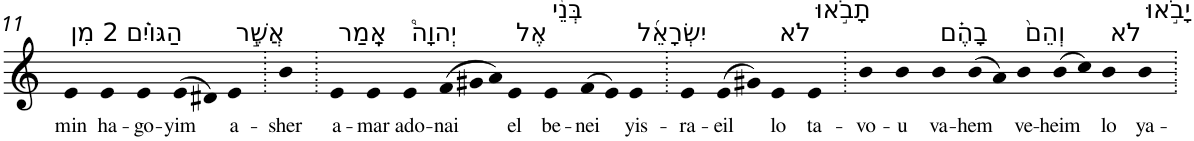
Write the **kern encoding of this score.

**kern	**text
*part1	*part1
*staff1	*staff1
*I"Piano	*
*I'Pno	*
!!LO:PB:g=z
*clefG2	*
*k[]	*
=11	=11
!LO:TX:a:t=2 מִן	!
!	!LO:LY:b
4e	min
!LO:TX:a:t=הַגּוֹיִ֗ם	!
!	!LO:LY:b
4e	ha-
!	!LO:LY:b
4e	-go-
!	!LO:LY:b
(>8e	-yim
8d#X)	.
!LO:TX:a:t=אֲשֶׁ֣ר	!
!	!LO:LY:b
4e	a-
=12.	=12.
!	!LO:LY:b
4b	-sher
=13.	=13.
!LO:TX:a:t=אָֽמַר	!
!	!LO:LY:b
4e	a-
!	!LO:LY:b
4e	-mar
!LO:TX:a:t=יְהוָה֩	!
!	!LO:LY:b
4e	ado-
*Xtuplet	*
!	!LO:LY:b
(>12f	-nai
12g#X	.
12a)	.
!LO:TX:a:t=אֶל	!
!	!LO:LY:b
4e	el
!LO:TX:a:t=בְּנֵ֨י	!
!	!LO:LY:b
4e	be-
!	!LO:LY:b
(>8f	-nei
8e)	.
!LO:TX:a:t=יִשְׂרָאֵ֜ל	!
!	!LO:LY:b
4e	yis-
=14.	=14.
!	!LO:LY:b
4e	-ra-
!	!LO:LY:b
(>8e	-eil
8g#X)	.
!LO:TX:a:t=לֹא	!
!	!LO:LY:b
4e	lo
!LO:TX:a:t=תָבֹ֣אוּ	!
!	!LO:LY:b
4e	ta-
=15.	=15.
!	!LO:LY:b
4b	-vo-
!	!LO:LY:b
4b	-u
!LO:TX:a:t=בָהֶ֗ם	!
!	!LO:LY:b
4b	va-
!	!LO:LY:b
(>8b	-hem
8a)	.
!LO:TX:a:t=וְהֵם֙	!
!	!LO:LY:b
4b	ve-
!	!LO:LY:b
(>8b	-heim
8cc)	.
!LO:TX:a:t=לֹא	!
!	!LO:LY:b
4b	lo
!LO:TX:a:t=יָבֹ֣אוּ	!
!	!LO:LY:b
4b	ya-
=.	=.
*-	*-
